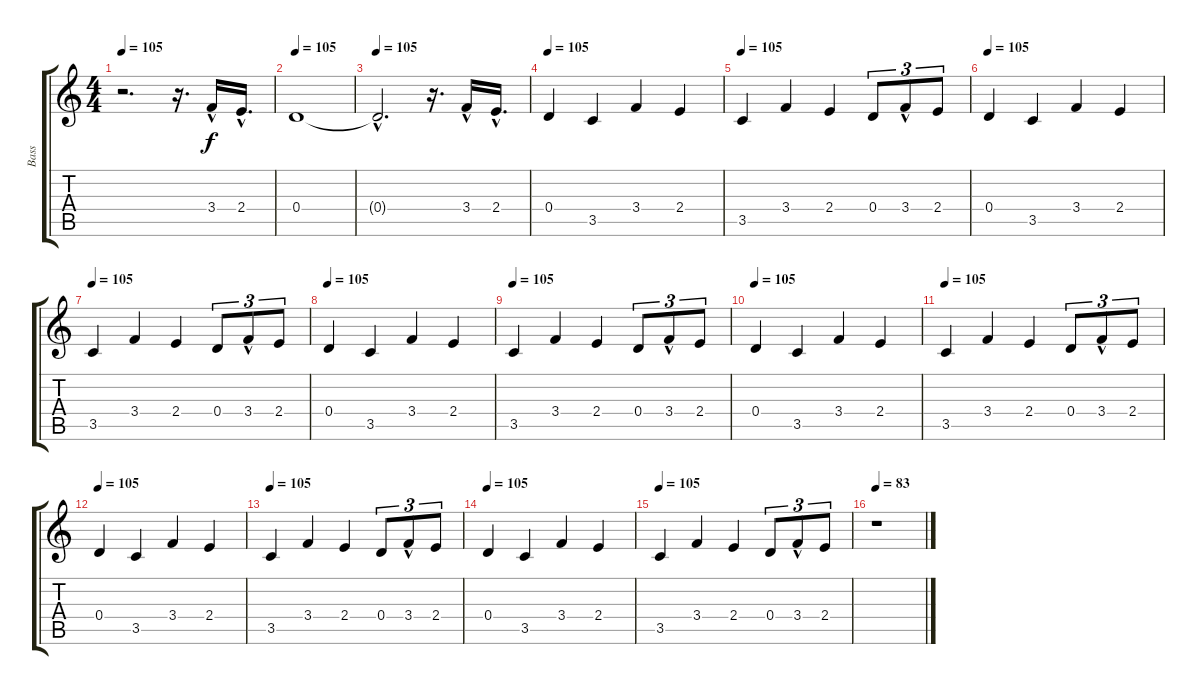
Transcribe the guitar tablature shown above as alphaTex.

\track ("Bass" "Bass") {instrument electricbasspick}
\staff {score tabs}
\tuning (E4 B3 G3 D3 A2 E2) {hide}
\ts (4 4)
\tempo 105
\clef g2
\ks c
r.2{d dy f} r.16{d} 3.4{hac}.16{volume 11} 2.4{hac}.16{d} |
\tempo 105
0.4.1 |
\tempo 105
0.4{hac t}.2{d} r.16{d} 3.4{hac}.16 2.4{hac}.16{d} |
\tempo 105
0.4.4 3.5.4 3.4.4 2.4.4 |
\tempo 105
3.5.4 3.4.4 2.4.4 0.4.8{tu (3 2)} 3.4{hac}.8{tu (3 2)} 2.4.8{tu (3 2)} |
\tempo 105
0.4.4 3.5.4 3.4.4 2.4.4 |
\tempo 105
3.5.4 3.4.4 2.4.4 0.4.8{tu (3 2)} 3.4{hac}.8{tu (3 2)} 2.4.8{tu (3 2)} |
\tempo 105
0.4.4 3.5.4 3.4.4 2.4.4 |
\tempo 105
3.5.4 3.4.4 2.4.4 0.4.8{tu (3 2)} 3.4{hac}.8{tu (3 2)} 2.4.8{tu (3 2)} |
\tempo 105
0.4.4 3.5.4 3.4.4 2.4.4 |
\tempo 105
3.5.4 3.4.4 2.4.4 0.4.8{tu (3 2)} 3.4{hac}.8{tu (3 2)} 2.4.8{tu (3 2)} |
\tempo 105
0.4.4 3.5.4 3.4.4 2.4.4 |
\tempo 105
3.5.4 3.4.4 2.4.4 0.4.8{tu (3 2)} 3.4{hac}.8{tu (3 2)} 2.4.8{tu (3 2)} |
\tempo 105
0.4.4 3.5.4 3.4.4 2.4.4 |
\tempo 105
3.5.4 3.4.4 2.4.4 0.4.8{tu (3 2)} 3.4{hac}.8{tu (3 2)} 2.4.8{tu (3 2)} |
\tempo 83
r.1
